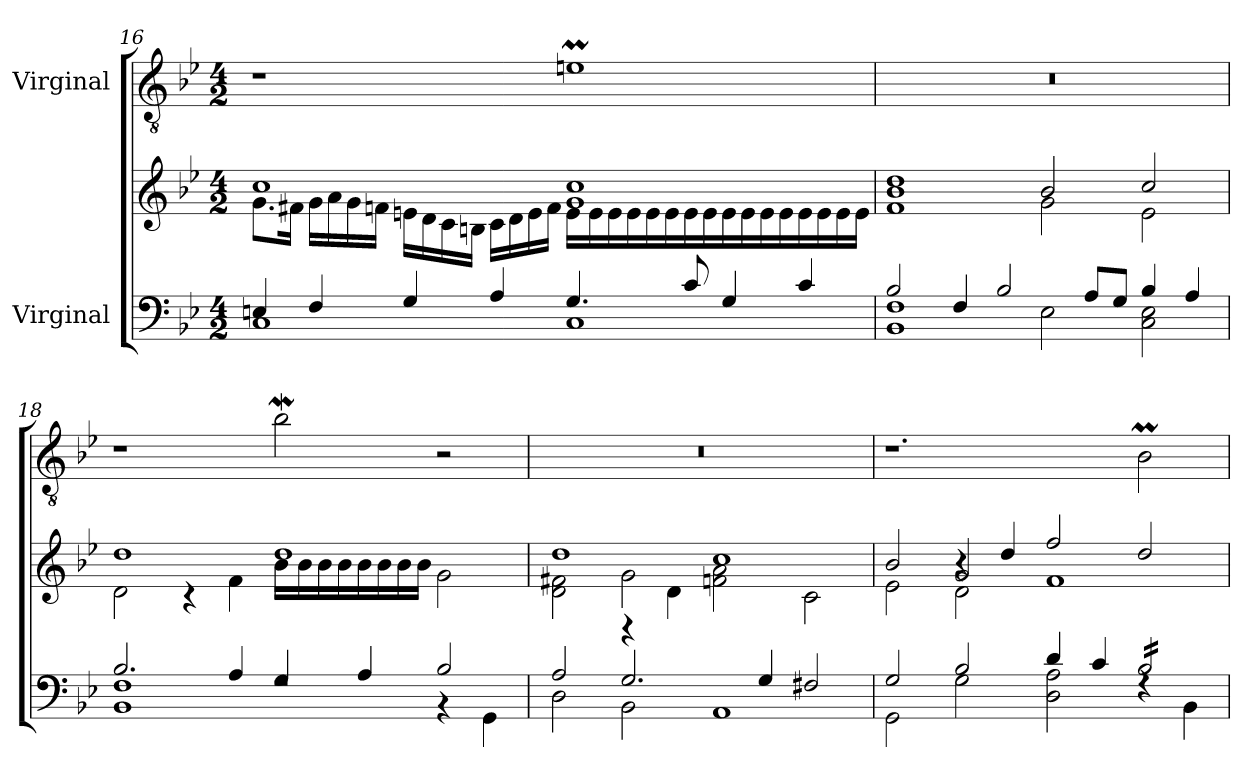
**kern	**kern	**kern
*part2	*part2	*part1
*staff3	*staff2	*staff1
*I"Virginal	*	*I"Virginal
!!LO:LB:g=z
*clefF4	*clefG2	*clefGv2
*k[b-e-]	*k[b-e-]	*k[b-e-]
*M4/2	*M4/2	*M4/2
=16	=16	=16
*^	*^	*
4En/	1C	1cc	8.g\L	1r
.	.	.	16f#X\Jk	.
4F/	.	.	16g\LL	.
.	.	.	16a\	.
.	.	.	16g\	.
.	.	.	16fn\JJ	.
4G/	.	.	16en\LL	.
.	.	.	16d\	.
.	.	.	16c\	.
.	.	.	16Bn\JJ	.
4A/	.	.	16c\LL	.
.	.	.	16d\	.
.	.	.	16e\	.
.	.	.	16f\JJ	.
*	*	*tremolo	*	*
4.G/	1C	1g 1cc	16eLL	1enm
.	.	.	16e	.
.	.	.	16e	.
.	.	.	16e	.
.	.	.	16e	.
.	.	.	16e	.
8c/	.	.	16e	.
.	.	.	16e	.
4G/	.	.	16e	.
.	.	.	16e	.
.	.	.	16e	.
.	.	.	16e	.
4c/	.	.	16e	.
.	.	.	16e	.
.	.	.	16e	.
.	.	.	16eJJ	.
*	*	*Xtremolo	*	*
=17	=17	=17	=17	=17
2B-/	1BB- 1F	1f 1b- 1dd	1ryy	0r
4F/	.	.	.	.
2B-/	.	.	.	.
.	2E-\	2b-/	2g\	.
8A/L	.	.	.	.
8G/J	.	.	.	.
4B-/	2C\ 2E-\	2cc/	2e-\	.
4A/	.	.	.	.
!!LO:LB:g=z
=18	=18	=18	=18	=18
2.B-/	1BB- 1F	1dd	2d\	1r
.	.	.	4r	.
4A/	.	.	4f\	.
*	*	*tremolo	*	*
4G/	2rF	1dd	16b-\LL	2b-w\
.	.	.	16b-\	.
.	.	.	16b-\	.
.	.	.	16b-\	.
4A/	.	.	16b-\	.
.	.	.	16b-\	.
.	.	.	16b-\	.
.	.	.	16b-\JJ	.
*	*	*Xtremolo	*	*
2B-/	4r	.	2g\	2r
.	4GG\	.	.	.
=19	=19	=19	=19	=19
*	*	*	*^	*
2A/	2D\	1dd	2d\ 2f#X\	2ryy	0r
2.G/	2BB-\	.	2g\	4rD	.
.	.	.	.	4d\	.
.	1AA	1cc	2fn\ 2a\	1ryy	.
4G/	.	.	.	.	.
2F#X/	.	.	2c\	.	.
!!LO:LB:g=z
=20	=20	=20	=20	=20	=20
2G/	2GG\	2b-/	2e-\	2ryy	1.r
2B-/	2G\	4r	2d\	2g/	.
.	.	4dd/	.	.	.
4d/	2D\ 2A\	2ff/	1f	1ryy	.
4c/	.	.	.	.	.
*tremolo	*	*	*	*	*
16B-/LL	4rF	2dd/	.	.	2B-M\
16B-/	.	.	.	.	.
16B-/	.	.	.	.	.
16B-/	.	.	.	.	.
16B-/	4BB-\	.	.	.	.
16B-/	.	.	.	.	.
16B-/	.	.	.	.	.
16B-/JJ	.	.	.	.	.
*Xtremolo	*	*	*	*	*
*v	*v	*	*	*	*
*	*v	*v	*v	*
=	=	=
*-	*-	*-
